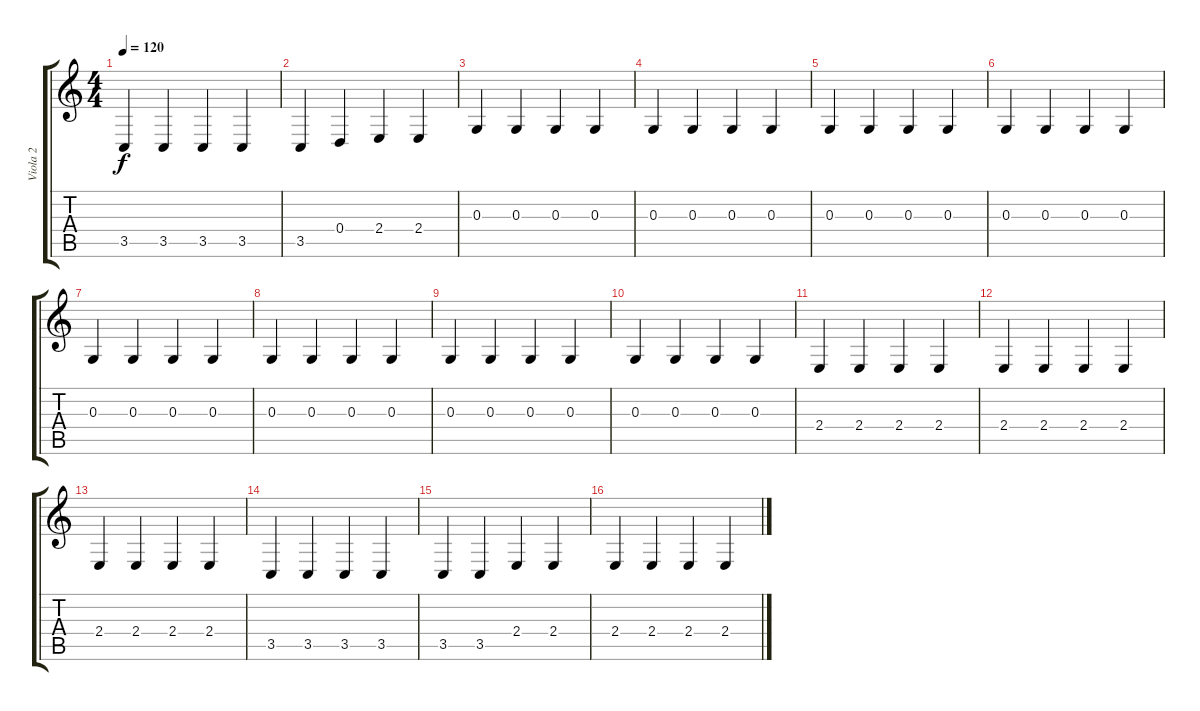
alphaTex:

\track ("Viola 2" "Viola 2") {instrument viola}
\staff {score tabs}
\tuning (E4 B3 G3 D3 A2 E2) {hide}
\ts (4 4)
\tempo 120
\clef g2
\ks c
3.5.4{dy f} 3.5.4 3.5.4 3.5.4 |
3.5.4 0.4.4 2.4.4 2.4.4 |
0.3.4 0.3.4 0.3.4 0.3.4 |
0.3.4 0.3.4 0.3.4 0.3.4 |
0.3.4 0.3.4 0.3.4 0.3.4 |
0.3.4 0.3.4 0.3.4 0.3.4 |
0.3.4 0.3.4 0.3.4 0.3.4 |
0.3.4 0.3.4 0.3.4 0.3.4 |
0.3.4 0.3.4 0.3.4 0.3.4 |
0.3.4 0.3.4 0.3.4 0.3.4 |
2.4.4 2.4.4 2.4.4 2.4.4 |
2.4.4 2.4.4 2.4.4 2.4.4 |
2.4.4 2.4.4 2.4.4 2.4.4 |
3.5.4 3.5.4 3.5.4 3.5.4 |
3.5.4 3.5.4 2.4.4 2.4.4 |
2.4.4 2.4.4 2.4.4 2.4.4
